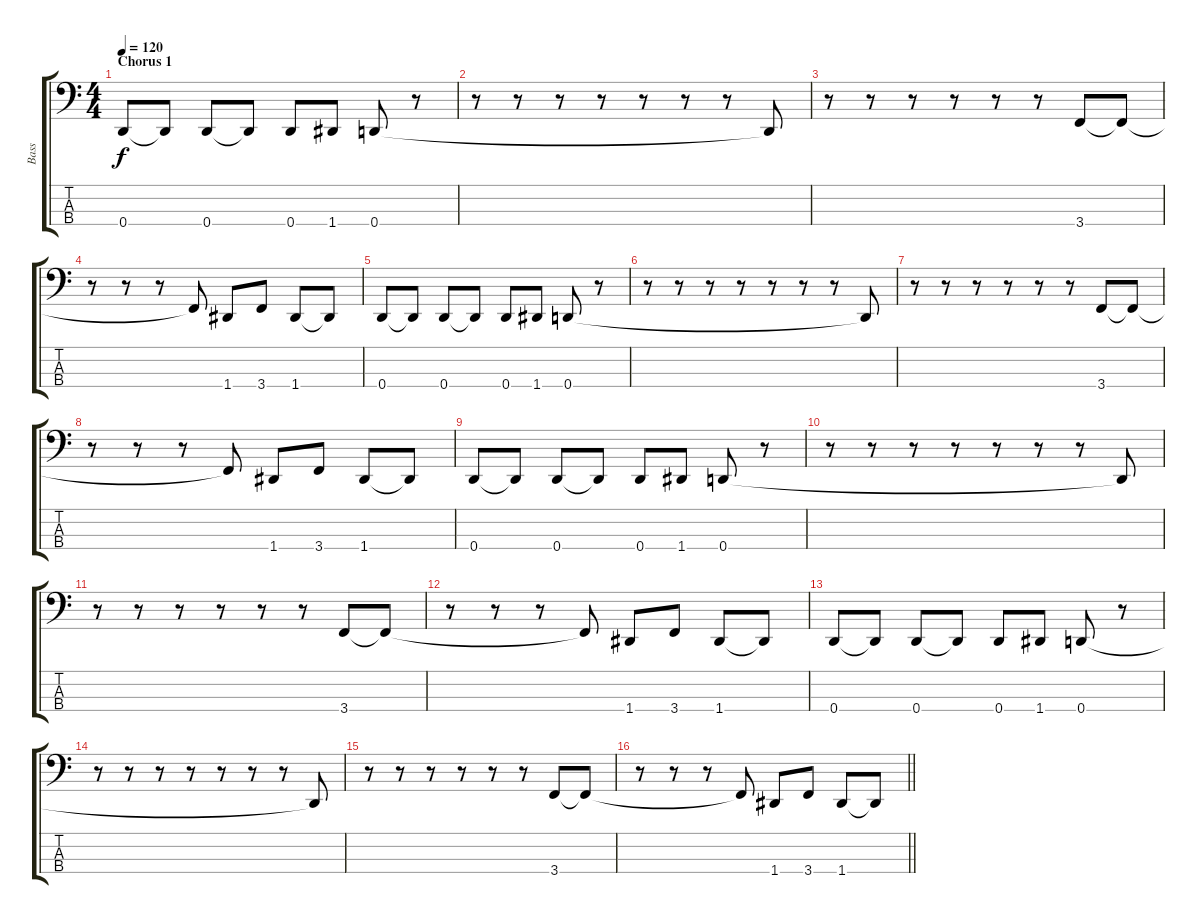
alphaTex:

\track ("Bass" "Bass") {instrument electricbasspick}
\staff {score tabs}
\tuning (G2 D2 A1 D1) {hide}
\ts (4 4)
\section ("" "Chorus 1")
\tempo 120
\clef f4
\ks c
0.4.8{dy f} 0.4{t}.8 0.4.8 0.4{t}.8 0.4.8 1.4.8 0.4.8 r.8 |
r.8 r.8 r.8 r.8 r.8 r.8 r.8 0.4{t}.8 |
r.8 r.8 r.8 r.8 r.8 r.8 3.4.8 3.4{t}.8 |
r.8 r.8 r.8 3.4{t}.8 1.4.8 3.4.8 1.4.8 1.4{t}.8 |
0.4.8 0.4{t}.8 0.4.8 0.4{t}.8 0.4.8 1.4.8 0.4.8 r.8 |
r.8 r.8 r.8 r.8 r.8 r.8 r.8 0.4{t}.8 |
r.8 r.8 r.8 r.8 r.8 r.8 3.4.8 3.4{t}.8 |
r.8 r.8 r.8 3.4{t}.8 1.4.8 3.4.8 1.4.8 1.4{t}.8 |
0.4.8 0.4{t}.8 0.4.8 0.4{t}.8 0.4.8 1.4.8 0.4.8 r.8 |
r.8 r.8 r.8 r.8 r.8 r.8 r.8 0.4{t}.8 |
r.8 r.8 r.8 r.8 r.8 r.8 3.4.8 3.4{t}.8 |
r.8 r.8 r.8 3.4{t}.8 1.4.8 3.4.8 1.4.8 1.4{t}.8 |
0.4.8 0.4{t}.8 0.4.8 0.4{t}.8 0.4.8 1.4.8 0.4.8 r.8 |
r.8 r.8 r.8 r.8 r.8 r.8 r.8 0.4{t}.8 |
r.8 r.8 r.8 r.8 r.8 r.8 3.4.8 3.4{t}.8 |
\barLineRight lightlight
r.8 r.8 r.8 3.4{t}.8 1.4.8 3.4.8 1.4.8 1.4{t}.8
